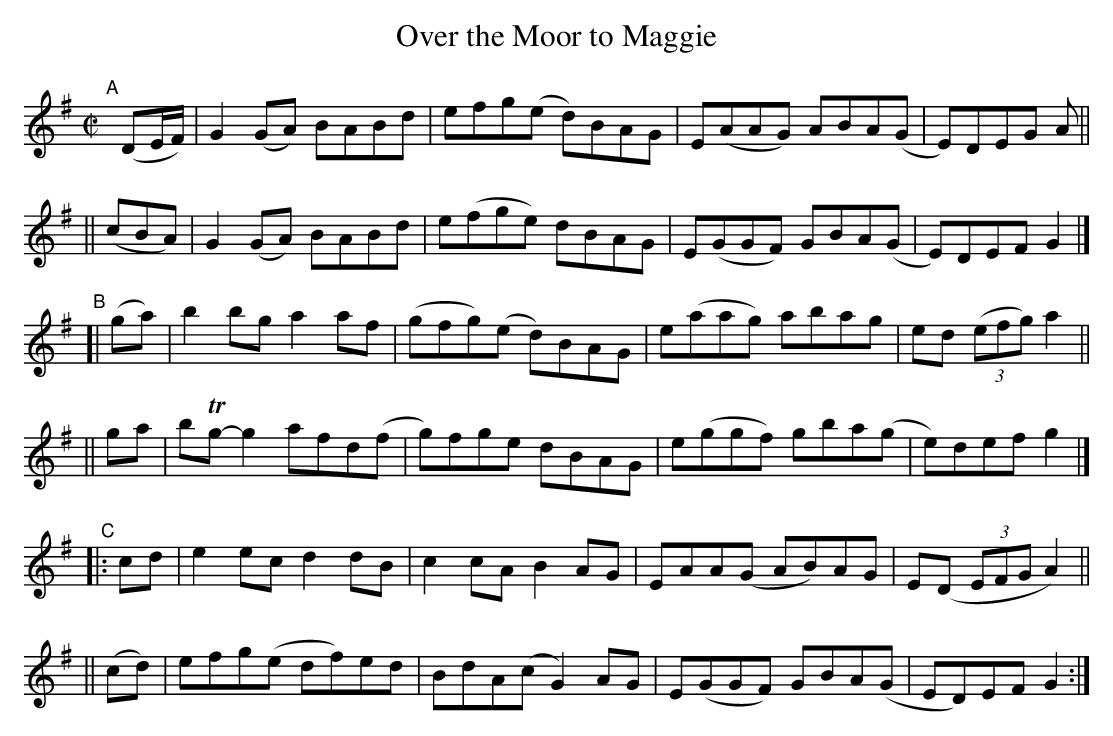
X:1
T: Over the Moor to Maggie
M: C|
L: 1/8
K: G
"A"[|]\
(DE/F/) | G2(GA) BABd  | efg(e   d)BAG | E(AAG) ABA(G | E)DEG A ||
||(cBA) | G2(GA) BABd  | e(fge)   dBAG | E(GGF) GBA(G | E)DEF G2 |]
"^B"\
[| (ga) | b2bg   a2af  | (gfg)(e d)BAG | e(aag) abag  | ed (3(efg) a2 ||
||  ga  | bTg-g2 afd(f | g)fge    dBAG | e(ggf) gba(g | e)def g2 |]
"^C"
|:  cd  | e2ec  d2dB   | c2cA     B2AG | EAA(G  AB)AG | E(D (3EFG A2) ||
|| (cd) | efg(e df)ed  | BdA(c   G2)AG | E(GGF) GBA(G | ED)EF G2 :|
